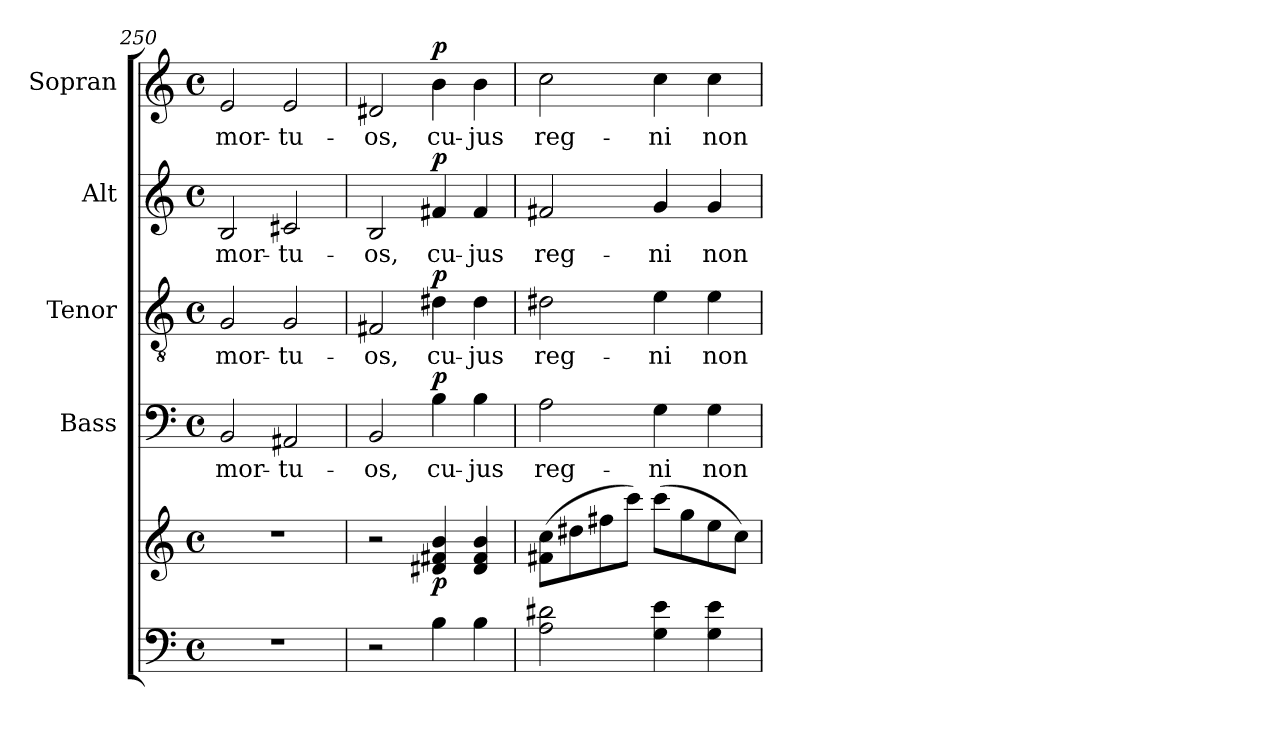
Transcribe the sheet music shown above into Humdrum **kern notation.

**kern	**kern	**dynam	**kern	**text	**dynam	**kern	**text	**dynam	**kern	**text	**dynam	**kern	**text	**dynam
*part5	*part5	*part5	*part4	*part4	*part4	*part3	*part3	*part3	*part2	*part2	*part2	*part1	*part1	*part1
*staff6	*staff5	*staff5/6	*staff4	*staff4	*staff4	*staff3	*staff3	*staff3	*staff2	*staff2	*staff2	*staff1	*staff1	*staff1
*	*	*	*I"Bass	*	*	*I"Tenor	*	*	*I"Alt	*	*	*I"Sopran	*	*
*	*	*	*I'B.	*	*	*I'T.	*	*	*I'A.	*	*	*I'S.	*	*
!!LO:PB:g=z
*clefF4	*clefG2	*	*clefF4	*	*	*clefGv2	*	*	*clefG2	*	*	*clefG2	*	*
*k[]	*k[]	*	*k[]	*	*	*k[]	*	*	*k[]	*	*	*k[]	*	*
*C:	*C:	*	*C:	*	*	*C:	*	*	*C:	*	*	*C:	*	*
*M4/4	*M4/4	*	*M4/4	*	*	*M4/4	*	*	*M4/4	*	*	*M4/4	*	*
*met(c)	*met(c)	*	*met(c)	*	*	*met(c)	*	*	*met(c)	*	*	*met(c)	*	*
=250	=250	=250	=250	=250	=250	=250	=250	=250	=250	=250	=250	=250	=250	=250
!	!	!	!	!LO:LY:b	!	!	!LO:LY:b	!	!	!LO:LY:b	!	!	!LO:LY:b	!
1r	1r	.	2BB/	mor-	.	2G/	mor-	.	2B/	mor-	.	2e/	mor-	.
!	!	!	!	!LO:LY:b	!	!	!LO:LY:b	!	!	!LO:LY:b	!	!	!LO:LY:b	!
.	.	.	2AA#X/	-tu-	.	2G/	-tu-	.	2c#X/	-tu-	.	2e/	-tu-	.
=251	=251	=251	=251	=251	=251	=251	=251	=251	=251	=251	=251	=251	=251	=251
!	!	!	!	!LO:LY:b	!	!	!LO:LY:b	!	!	!LO:LY:b	!	!	!LO:LY:b	!
2r	2r	.	2BB/	-os,	.	2F#X/	-os,	.	2B/	-os,	.	2d#X/	-os,	.
!	!	!LO:DY:b	!	!LO:LY:b	!LO:DY:a	!	!LO:LY:b	!LO:DY:a	!	!LO:LY:b	!LO:DY:a	!	!LO:LY:b	!LO:DY:a
4B\	4d#X/ 4f#X/ 4b/	p	4B\	cu-	p	4d#X\	cu-	p	4f#X/	cu-	p	4b\	cu-	p
!	!	!	!	!LO:LY:b	!	!	!LO:LY:b	!	!	!LO:LY:b	!	!	!LO:LY:b	!
4B\	4d#/ 4f#/ 4b/	.	4B\	-jus	.	4d#\	-jus	.	4f#/	-jus	.	4b\	-jus	.
=252	=252	=252	=252	=252	=252	=252	=252	=252	=252	=252	=252	=252	=252	=252
!	!	!	!	!LO:LY:b	!	!	!LO:LY:b	!	!	!LO:LY:b	!	!	!LO:LY:b	!
2A\ 2d#X\	(>8f#X\ 8cc\L	.	2A\	reg-	.	2d#X\	reg-	.	2f#X/	reg-	.	2cc\	reg-	.
.	8dd#X\	.	.	.	.	.	.	.	.	.	.	.	.	.
.	8ff#X\	.	.	.	.	.	.	.	.	.	.	.	.	.
.	8ccc\J)	.	.	.	.	.	.	.	.	.	.	.	.	.
!	!	!	!	!LO:LY:b	!	!	!LO:LY:b	!	!	!LO:LY:b	!	!	!LO:LY:b	!
4G\ 4e\	(>8ccc\L	.	4G\	-ni	.	4e\	-ni	.	4g/	-ni	.	4cc\	-ni	.
.	8gg\	.	.	.	.	.	.	.	.	.	.	.	.	.
!	!	!	!	!LO:LY:b	!	!	!LO:LY:b	!	!	!LO:LY:b	!	!	!LO:LY:b	!
4G\ 4e\	8ee\	.	4G\	non	.	4e\	non	.	4g/	non	.	4cc\	non	.
.	8cc\J)	.	.	.	.	.	.	.	.	.	.	.	.	.
=	=	=	=	=	=	=	=	=	=	=	=	=	=	=
*-	*-	*-	*-	*-	*-	*-	*-	*-	*-	*-	*-	*-	*-	*-
